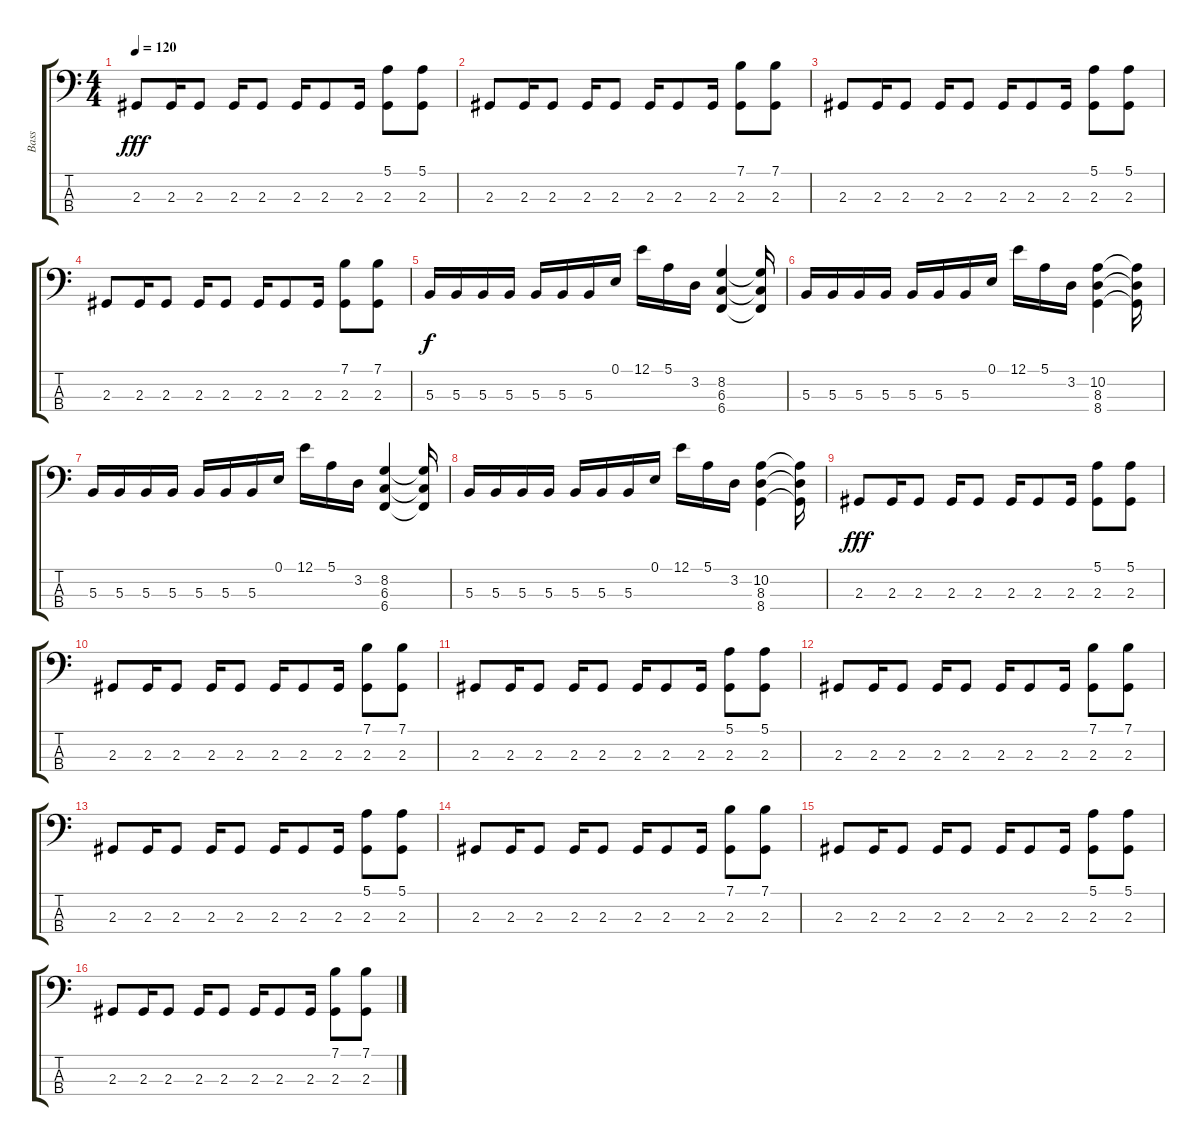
\track ("Bass" "Bass") {instrument electricbassfinger}
\staff {score tabs}
\tuning (E2 B1 Gb1 B0) {hide}
\ts (4 4)
\tempo 120
\clef f4
\ks c
2.3.8{dy fff} 2.3.16 2.3.8 2.3.16 2.3.8 2.3.16 2.3.8 2.3.16 (5.1 2.3).8 (5.1 2.3).8 |
2.3.8 2.3.16 2.3.8 2.3.16 2.3.8 2.3.16 2.3.8 2.3.16 (7.1 2.3).8 (7.1 2.3).8 |
2.3.8 2.3.16 2.3.8 2.3.16 2.3.8 2.3.16 2.3.8 2.3.16 (5.1 2.3).8 (5.1 2.3).8 |
2.3.8 2.3.16 2.3.8 2.3.16 2.3.8 2.3.16 2.3.8 2.3.16 (7.1 2.3).8 (7.1 2.3).8 |
5.3.16{dy f} 5.3.16 5.3.16 5.3.16 5.3.16 5.3.16 5.3.16 0.1.16 12.1.16 5.1.16 3.2.16 (8.2 6.3 6.4).4 (8.2{t} 6.3{t} 6.4{t}).16 |
5.3.16 5.3.16 5.3.16 5.3.16 5.3.16 5.3.16 5.3.16 0.1.16 12.1.16 5.1.16 3.2.16 (10.2 8.3 8.4).4 (10.2{t} 8.3{t} 8.4{t}).16 |
5.3.16 5.3.16 5.3.16 5.3.16 5.3.16 5.3.16 5.3.16 0.1.16 12.1.16 5.1.16 3.2.16 (8.2 6.3 6.4).4 (8.2{t} 6.3{t} 6.4{t}).16 |
5.3.16 5.3.16 5.3.16 5.3.16 5.3.16 5.3.16 5.3.16 0.1.16 12.1.16 5.1.16 3.2.16 (10.2 8.3 8.4).4 (10.2{t} 8.3{t} 8.4{t}).16 |
2.3.8{dy fff} 2.3.16 2.3.8 2.3.16 2.3.8 2.3.16 2.3.8 2.3.16 (5.1 2.3).8 (5.1 2.3).8 |
2.3.8 2.3.16 2.3.8 2.3.16 2.3.8 2.3.16 2.3.8 2.3.16 (7.1 2.3).8 (7.1 2.3).8 |
2.3.8 2.3.16 2.3.8 2.3.16 2.3.8 2.3.16 2.3.8 2.3.16 (5.1 2.3).8 (5.1 2.3).8 |
2.3.8 2.3.16 2.3.8 2.3.16 2.3.8 2.3.16 2.3.8 2.3.16 (7.1 2.3).8 (7.1 2.3).8 |
2.3.8 2.3.16 2.3.8 2.3.16 2.3.8 2.3.16 2.3.8 2.3.16 (5.1 2.3).8 (5.1 2.3).8 |
2.3.8 2.3.16 2.3.8 2.3.16 2.3.8 2.3.16 2.3.8 2.3.16 (7.1 2.3).8 (7.1 2.3).8 |
2.3.8 2.3.16 2.3.8 2.3.16 2.3.8 2.3.16 2.3.8 2.3.16 (5.1 2.3).8 (5.1 2.3).8 |
2.3.8 2.3.16 2.3.8 2.3.16 2.3.8 2.3.16 2.3.8 2.3.16 (7.1 2.3).8 (7.1 2.3).8
